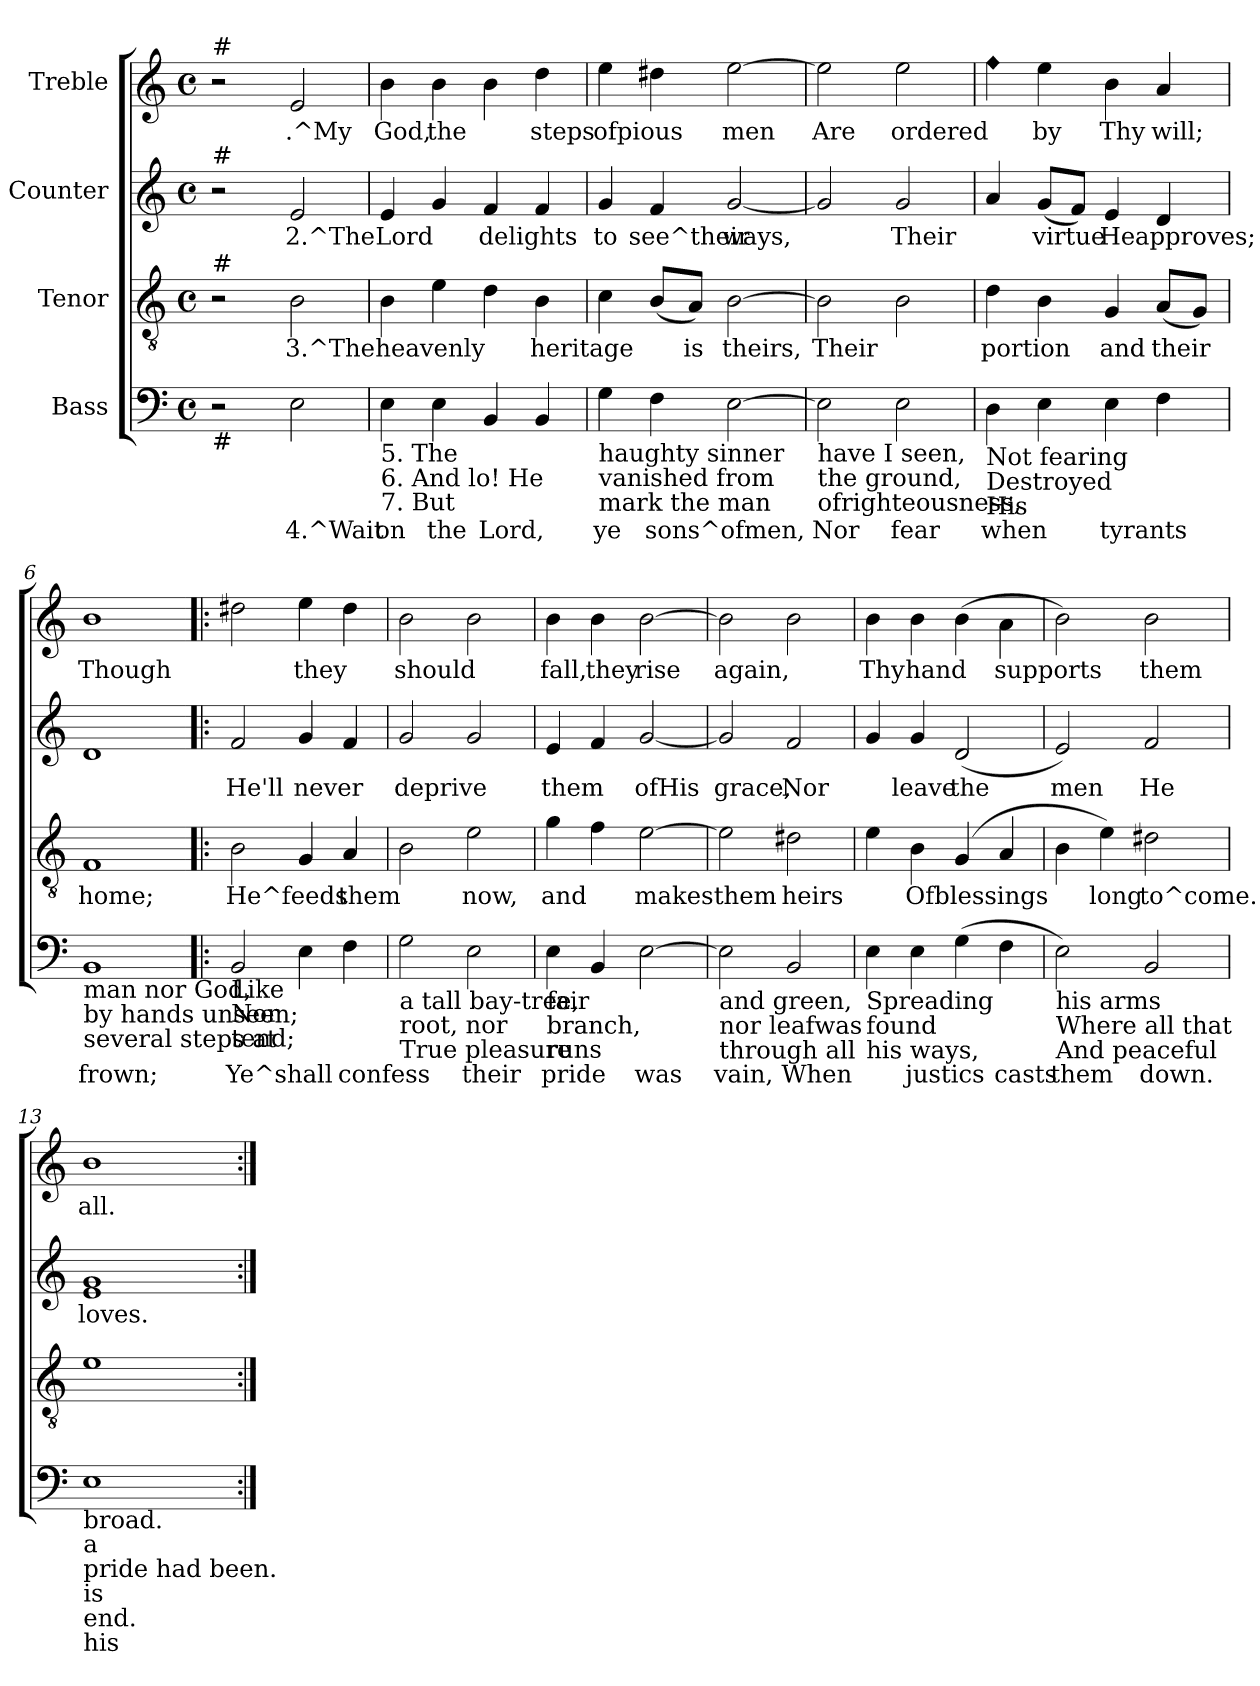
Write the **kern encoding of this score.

**kern	**text	**kern	**text	**kern	**text	**kern	**text
*part4	*part4	*part3	*part3	*part2	*part2	*part1	*part1
*staff4	*staff4	*staff3	*staff3	*staff2	*staff2	*staff1	*staff1
*I"Bass	*	*I"Tenor	*	*I"Counter	*	*I"Treble	*
!!LO:PB:g=z
*stria5	*	*stria5	*	*stria5	*	*stria5	*
*clefF4	*	*clefGv2	*	*clefG2	*	*clefG2	*
*k[]	*	*k[]	*	*k[]	*	*k[]	*
*C:	*	*C:	*	*C:	*	*C:	*
*M4/4	*	*M4/4	*	*M4/4	*	*M4/4	*
*met(c)	*	*met(c)	*	*met(c)	*	*met(c)	*
=1	=1	=1	=1	=1	=1	=1	=1
!	!	!	!	!	!	!LO:TX:a:t=#	!
!	!	!	!	!LO:TX:a:t=#	!	!	!
!	!	!LO:TX:a:t=#	!	!	!	!	!
!LO:TX:b:t=#	!	!	!	!	!	!	!
2r	.	2r	.	2r	.	2r	.
!	!LO:LY:b:rj	!	!LO:LY:b:rj	!	!LO:LY:b:rj	!	!LO:LY:b:rj
2E\	4.^Wait	2B\	3.^The	2e/	2.^The	2e/	.^My
=2	=2	=2	=2	=2	=2	=2	=2
!LO:TX:b:t=5. The	!	!	!	!	!	!	!
!LO:TX:b:t=6. And lo! He	!	!	!	!	!	!	!
!LO:TX:b:t=7. But	!	!	!	!	!	!	!
!	!LO:LY:b:rj	!	!LO:LY:b:rj	!	!LO:LY:b:rj	!	!LO:LY:b:rj
4E\	on	4B\	heavenly	4e/	Lord	4b\	God,
!	!LO:LY:b:rj	!	!LO:LY:b:rj	!	!LO:LY:b:rj	!	!LO:LY:b:rj
4E\	the	4e\	.	4g/	.	4b\	the
!	!LO:LY:b:rj	!	!LO:LY:b:rj	!	!LO:LY:b:rj	!	!LO:LY:b:rj
4BB/	Lord,	4d\	.	4f/	delights	4b\	.
!	!LO:LY:b:rj	!	!LO:LY:b:rj	!	!LO:LY:b:rj	!	!LO:LY:b:rj
4BB/	.	4B\	heritage	4f/	.	4dd\	steps
=3	=3	=3	=3	=3	=3	=3	=3
!LO:TX:b:t=haughty sinner	!	!	!	!	!	!	!
!LO:TX:b:t=vanished from	!	!	!	!	!	!	!
!LO:TX:b:t=mark the man	!	!	!	!	!	!	!
!	!LO:LY:b:rj	!	!LO:LY:b:rj	!	!LO:LY:b:rj	!	!LO:LY:b:rj
4G\	ye	4c\	.	4g/	to	4ee\	ofpious
!	!LO:LY:b:rj	!	!LO:LY:b:rj	!	!LO:LY:b:rj	!	!LO:LY:b:rj
4F\	sons^ofmen,	(<8B/L	.	4f/	see^their	4dd#X\	.
!	!	!	!LO:LY:b:rj	!	!	!	!
.	.	8A/J)	is	.	.	.	.
!	!LO:LY:b:rj	!	!LO:LY:b:rj	!	!LO:LY:b:rj	!	!LO:LY:b:rj
[>2E\	.	[>2B\	theirs,	[<2g/	ways,	[>2ee\	men
=4	=4	=4	=4	=4	=4	=4	=4
!LO:TX:b:t=have I seen,	!	!	!	!	!	!	!
!LO:TX:b:t=the ground,	!	!	!	!	!	!	!
!LO:TX:b:t=ofrighteousness,	!	!	!	!	!	!	!
!	!LO:LY:b:rj	!	!LO:LY:b:rj	!	!LO:LY:b:rj	!	!LO:LY:b:rj
2E\]	Nor	2B\]	Their	2g/]	.	2ee\]	Are
!	!LO:LY:b:rj	!	!LO:LY:b:rj	!	!LO:LY:b:rj	!	!LO:LY:b:rj
2E\	fear	2B\	.	2g/	Their	2ee\	ordered
=5	=5	=5	=5	=5	=5	=5	=5
!LO:TX:b:t=Not fearing	!	!	!	!	!	!	!
!LO:TX:b:t=Destroyed	!	!	!	!	!	!	!
!LO:TX:b:t=His	!	!	!	!	!	!	!
!	!LO:LY:b:rj	!	!LO:LY:b:rj	!	!LO:LY:b:rj	!LO:N:head=diamond	!LO:LY:b:rj
4D\	when	4d\	portion	4a/	.	4ff>\	.
!	!LO:LY:b:rj	!	!LO:LY:b:rj	!	!LO:LY:b:rj	!	!LO:LY:b:rj
4E\	.	4B\	.	(<8g/L	virtue	4ee\	by
!	!	!	!	!	!LO:LY:b:rj	!	!
.	.	.	.	8f/J)	.	.	.
!	!LO:LY:b:rj	!	!LO:LY:b:rj	!	!LO:LY:b:rj	!	!LO:LY:b:rj
4E\	tyrants	4G/	and	4e/	He	4b\	Thy
!	!LO:LY:b:rj	!	!LO:LY:b:rj	!	!LO:LY:b:rj	!	!LO:LY:b:rj
4F\	.	(<8A/L	their	4d/	approves;	4a/	will;
!	!	!	!LO:LY:b:rj	!	!	!	!
.	.	8G/J)	.	.	.	.	.
=6	=6	=6	=6	=6	=6	=6	=6
!LO:TX:b:t=man nor God,	!	!	!	!	!	!	!
!LO:TX:b:t=by hands unseen;	!	!	!	!	!	!	!
!LO:TX:b:t=several steps at	!	!	!	!	!	!	!
!	!LO:LY:b:rj	!	!LO:LY:b:rj	!	!LO:LY:b:rj	!	!LO:LY:b:rj
1BB	frown;	1F	home;	1d	.	1b	Though
=7!|:	=7!|:	=7!|:	=7!|:	=7!|:	=7!|:	=7!|:	=7!|:
!LO:TX:b:t=Like	!	!	!	!	!	!	!
!LO:TX:b:t=Nor	!	!	!	!	!	!	!
!LO:TX:b:t=tend;	!	!	!	!	!	!	!
!	!LO:LY:b:rj	!	!LO:LY:b:rj	!	!LO:LY:b:rj	!	!LO:LY:b:rj
2BB/	Ye^shall	2B\	He^feeds	2f/	He'll	2dd#X\	.
!	!LO:LY:b:rj	!	!LO:LY:b:rj	!	!LO:LY:b:rj	!	!LO:LY:b:rj
4E\	.	4G/	.	4g/	never	4ee\	they
!	!LO:LY:b:rj	!	!LO:LY:b:rj	!	!LO:LY:b:rj	!	!LO:LY:b:rj
4F\	confess	4A/	them	4f/	.	4dd#\	.
=8	=8	=8	=8	=8	=8	=8	=8
!LO:TX:b:t=a tall bay-tree,	!	!	!	!	!	!	!
!LO:TX:b:t=root, nor	!	!	!	!	!	!	!
!LO:TX:b:t=True pleasure	!	!	!	!	!	!	!
!	!LO:LY:b:rj	!	!LO:LY:b:rj	!	!LO:LY:b:rj	!	!LO:LY:b:rj
2G\	.	2B\	.	2g/	deprive	2b\	should
!	!LO:LY:b:rj	!	!LO:LY:b:rj	!	!LO:LY:b:rj	!	!LO:LY:b:rj
2E\	their	2e\	now,	2g/	.	2b\	.
=9	=9	=9	=9	=9	=9	=9	=9
!LO:TX:b:t=fair	!	!	!	!	!	!	!
!LO:TX:b:t=branch,	!	!	!	!	!	!	!
!LO:TX:b:t=runs	!	!	!	!	!	!	!
!	!LO:LY:b:rj	!	!LO:LY:b:rj	!	!LO:LY:b:rj	!	!LO:LY:b:rj
4E\	pride	4g\	and	4e/	them	4b\	fall,
!	!LO:LY:b:rj	!	!LO:LY:b:rj	!	!LO:LY:b:rj	!	!LO:LY:b:rj
4BB/	.	4f\	.	4f/	.	4b\	they
!	!LO:LY:b:rj	!	!LO:LY:b:rj	!	!LO:LY:b:rj	!	!LO:LY:b:rj
[>2E\	was	[>2e\	makes	[<2g/	ofHis	[>2b\	rise
=10	=10	=10	=10	=10	=10	=10	=10
!LO:TX:b:t=and green,	!	!	!	!	!	!	!
!LO:TX:b:t=nor leafwas	!	!	!	!	!	!	!
!LO:TX:b:t=through all	!	!	!	!	!	!	!
!	!LO:LY:b:rj	!	!LO:LY:b:rj	!	!LO:LY:b:rj	!	!LO:LY:b:rj
2E\]	vain,	2e\]	them	2g/]	grace,	2b\]	again,
!	!LO:LY:b:rj	!	!LO:LY:b:rj	!	!LO:LY:b:rj	!	!LO:LY:b:rj
2BB/	When	2d#X\	heirs	2f/	Nor	2b\	.
=11	=11	=11	=11	=11	=11	=11	=11
!LO:TX:b:t=Spreading	!	!	!	!	!	!	!
!LO:TX:b:t=found	!	!	!	!	!	!	!
!LO:TX:b:t=his ways,	!	!	!	!	!	!	!
!	!LO:LY:b:rj	!	!LO:LY:b:rj	!	!LO:LY:b:rj	!	!LO:LY:b:rj
4E\	.	4e\	.	4g/	.	4b\	Thy
!	!LO:LY:b:rj	!	!LO:LY:b:rj	!	!LO:LY:b:rj	!	!LO:LY:b:rj
4E\	justics	4B\	Ofblessings	4g/	leave	4b\	hand
!	!LO:LY:b:rj	!	!LO:LY:b:rj	!	!LO:LY:b:rj	!	!LO:LY:b:rj
(>4G\	.	(>4G/	.	(<2d/	the	(>4b\	.
!	!LO:LY:b:rj	!	!LO:LY:b:rj	!	!	!	!LO:LY:b:rj
4F\	casts	4A/	.	.	.	4a\	supports
=12	=12	=12	=12	=12	=12	=12	=12
!LO:TX:b:t=his arms	!	!	!	!	!	!	!
!LO:TX:b:t=Where all that	!	!	!	!	!	!	!
!LO:TX:b:t=And peaceful	!	!	!	!	!	!	!
!	!LO:LY:b:rj	!	!LO:LY:b:rj	!	!LO:LY:b:rj	!	!LO:LY:b:rj
2E\)	them	4B\	.	2e/)	men	2b\)	.
!	!	!	!LO:LY:b:rj	!	!	!	!
.	.	4e\)	long	.	.	.	.
!	!LO:LY:b:rj	!	!LO:LY:b:rj	!	!LO:LY:b:rj	!	!LO:LY:b:rj
2BB/	down.	2d#X\	to^come.	2f/	He	2b\	them
=13	=13	=13	=13	=13	=13	=13	=13
!LO:TX:b:t=broad.	!	!	!	!	!	!	!
!LO:TX:b:t=a	!	!	!	!	!	!	!
!LO:TX:b:t=pride had been.	!	!	!	!	!	!	!
!LO:TX:b:t=is	!	!	!	!	!	!	!
!LO:TX:b:t=end.	!	!	!	!	!	!	!
!LO:TX:b:t=his	!	!	!	!	!	!	!
!	!LO:LY:b:rj	!	!LO:LY:b:rj	!	!LO:LY:b:rj	!	!LO:LY:b:rj
1E	.	1e	.	1g 1e	loves.	1b	all.
=:|!	=:|!	=:|!	=:|!	=:|!	=:|!	=:|!	=:|!
*-	*-	*-	*-	*-	*-	*-	*-
